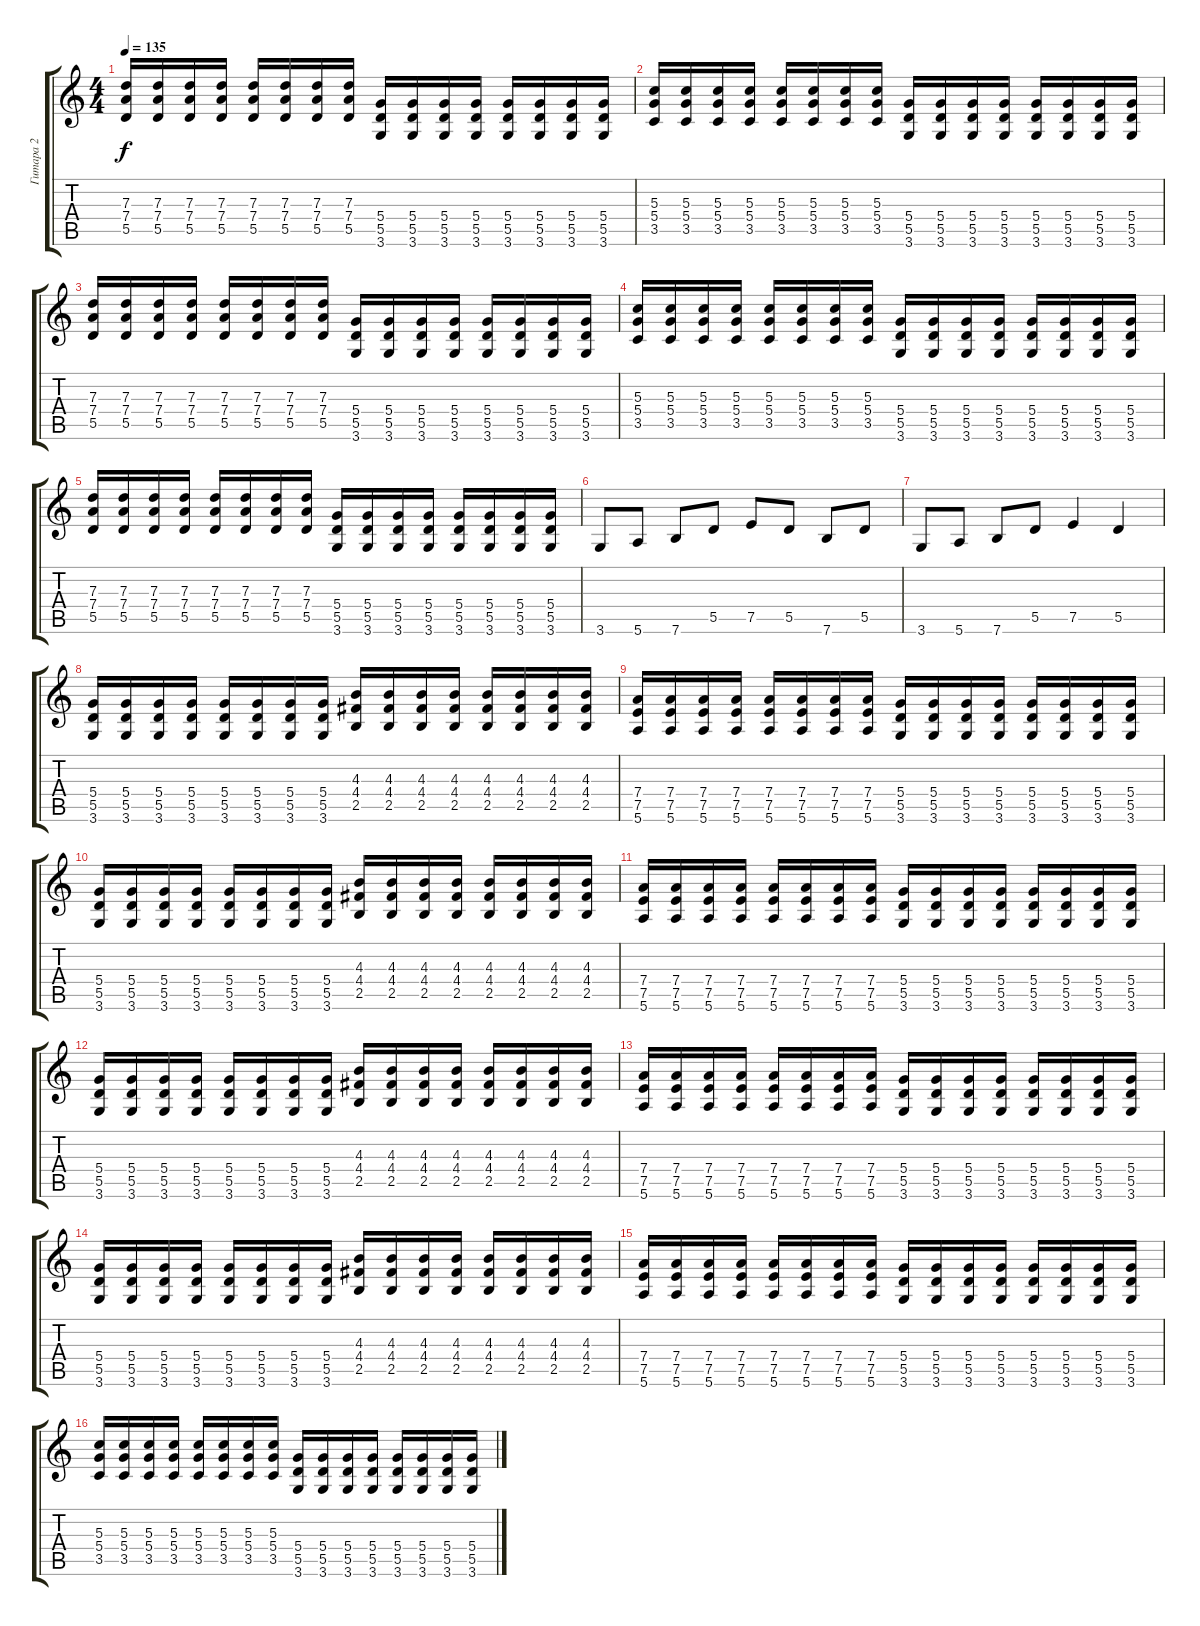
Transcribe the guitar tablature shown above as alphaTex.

\track ("Гитара 2" "Гитара 2") {instrument distortionguitar}
\staff {score tabs}
\tuning (E4 B3 G3 D3 A2 E2) {hide}
\ts (4 4)
\tempo 135
\clef g2
\ks c
(7.3 7.4 5.5).16{dy f} (7.3 7.4 5.5).16 (7.3 7.4 5.5).16 (7.3 7.4 5.5).16 (7.3 7.4 5.5).16 (7.3 7.4 5.5).16 (7.3 7.4 5.5).16 (7.3 7.4 5.5).16 (5.4 5.5 3.6).16 (5.4 5.5 3.6).16 (5.4 5.5 3.6).16 (5.4 5.5 3.6).16 (5.4 5.5 3.6).16 (5.4 5.5 3.6).16 (5.4 5.5 3.6).16 (5.4 5.5 3.6).16 |
(5.3 5.4 3.5).16 (5.3 5.4 3.5).16 (5.3 5.4 3.5).16 (5.3 5.4 3.5).16 (5.3 5.4 3.5).16 (5.3 5.4 3.5).16 (5.3 5.4 3.5).16 (5.3 5.4 3.5).16 (5.4 5.5 3.6).16 (5.4 5.5 3.6).16 (5.4 5.5 3.6).16 (5.4 5.5 3.6).16 (5.4 5.5 3.6).16 (5.4 5.5 3.6).16 (5.4 5.5 3.6).16 (5.4 5.5 3.6).16 |
(7.3 7.4 5.5).16 (7.3 7.4 5.5).16 (7.3 7.4 5.5).16 (7.3 7.4 5.5).16 (7.3 7.4 5.5).16 (7.3 7.4 5.5).16 (7.3 7.4 5.5).16 (7.3 7.4 5.5).16 (5.4 5.5 3.6).16 (5.4 5.5 3.6).16 (5.4 5.5 3.6).16 (5.4 5.5 3.6).16 (5.4 5.5 3.6).16 (5.4 5.5 3.6).16 (5.4 5.5 3.6).16 (5.4 5.5 3.6).16 |
(5.3 5.4 3.5).16 (5.3 5.4 3.5).16 (5.3 5.4 3.5).16 (5.3 5.4 3.5).16 (5.3 5.4 3.5).16 (5.3 5.4 3.5).16 (5.3 5.4 3.5).16 (5.3 5.4 3.5).16 (5.4 5.5 3.6).16 (5.4 5.5 3.6).16 (5.4 5.5 3.6).16 (5.4 5.5 3.6).16 (5.4 5.5 3.6).16 (5.4 5.5 3.6).16 (5.4 5.5 3.6).16 (5.4 5.5 3.6).16 |
(7.3 7.4 5.5).16 (7.3 7.4 5.5).16 (7.3 7.4 5.5).16 (7.3 7.4 5.5).16 (7.3 7.4 5.5).16 (7.3 7.4 5.5).16 (7.3 7.4 5.5).16 (7.3 7.4 5.5).16 (5.4 5.5 3.6).16 (5.4 5.5 3.6).16 (5.4 5.5 3.6).16 (5.4 5.5 3.6).16 (5.4 5.5 3.6).16 (5.4 5.5 3.6).16 (5.4 5.5 3.6).16 (5.4 5.5 3.6).16 |
3.6.8 5.6.8 7.6.8 5.5.8 7.5.8 5.5.8 7.6.8 5.5.8 |
3.6.8 5.6.8 7.6.8 5.5.8 7.5.4 5.5.4 |
(5.4 5.5 3.6).16 (5.4 5.5 3.6).16 (5.4 5.5 3.6).16 (5.4 5.5 3.6).16 (5.4 5.5 3.6).16 (5.4 5.5 3.6).16 (5.4 5.5 3.6).16 (5.4 5.5 3.6).16 (4.3 4.4 2.5).16 (4.3 4.4 2.5).16 (4.3 4.4 2.5).16 (4.3 4.4 2.5).16 (4.3 4.4 2.5).16 (4.3 4.4 2.5).16 (4.3 4.4 2.5).16 (4.3 4.4 2.5).16 |
(7.4 7.5 5.6).16 (7.4 7.5 5.6).16 (7.4 7.5 5.6).16 (7.4 7.5 5.6).16 (7.4 7.5 5.6).16 (7.4 7.5 5.6).16 (7.4 7.5 5.6).16 (7.4 7.5 5.6).16 (5.4 5.5 3.6).16 (5.4 5.5 3.6).16 (5.4 5.5 3.6).16 (5.4 5.5 3.6).16 (5.4 5.5 3.6).16 (5.4 5.5 3.6).16 (5.4 5.5 3.6).16 (5.4 5.5 3.6).16 |
(5.4 5.5 3.6).16 (5.4 5.5 3.6).16 (5.4 5.5 3.6).16 (5.4 5.5 3.6).16 (5.4 5.5 3.6).16 (5.4 5.5 3.6).16 (5.4 5.5 3.6).16 (5.4 5.5 3.6).16 (4.3 4.4 2.5).16 (4.3 4.4 2.5).16 (4.3 4.4 2.5).16 (4.3 4.4 2.5).16 (4.3 4.4 2.5).16 (4.3 4.4 2.5).16 (4.3 4.4 2.5).16 (4.3 4.4 2.5).16 |
(7.4 7.5 5.6).16 (7.4 7.5 5.6).16 (7.4 7.5 5.6).16 (7.4 7.5 5.6).16 (7.4 7.5 5.6).16 (7.4 7.5 5.6).16 (7.4 7.5 5.6).16 (7.4 7.5 5.6).16 (5.4 5.5 3.6).16 (5.4 5.5 3.6).16 (5.4 5.5 3.6).16 (5.4 5.5 3.6).16 (5.4 5.5 3.6).16 (5.4 5.5 3.6).16 (5.4 5.5 3.6).16 (5.4 5.5 3.6).16 |
(5.4 5.5 3.6).16 (5.4 5.5 3.6).16 (5.4 5.5 3.6).16 (5.4 5.5 3.6).16 (5.4 5.5 3.6).16 (5.4 5.5 3.6).16 (5.4 5.5 3.6).16 (5.4 5.5 3.6).16 (4.3 4.4 2.5).16 (4.3 4.4 2.5).16 (4.3 4.4 2.5).16 (4.3 4.4 2.5).16 (4.3 4.4 2.5).16 (4.3 4.4 2.5).16 (4.3 4.4 2.5).16 (4.3 4.4 2.5).16 |
(7.4 7.5 5.6).16 (7.4 7.5 5.6).16 (7.4 7.5 5.6).16 (7.4 7.5 5.6).16 (7.4 7.5 5.6).16 (7.4 7.5 5.6).16 (7.4 7.5 5.6).16 (7.4 7.5 5.6).16 (5.4 5.5 3.6).16 (5.4 5.5 3.6).16 (5.4 5.5 3.6).16 (5.4 5.5 3.6).16 (5.4 5.5 3.6).16 (5.4 5.5 3.6).16 (5.4 5.5 3.6).16 (5.4 5.5 3.6).16 |
(5.4 5.5 3.6).16 (5.4 5.5 3.6).16 (5.4 5.5 3.6).16 (5.4 5.5 3.6).16 (5.4 5.5 3.6).16 (5.4 5.5 3.6).16 (5.4 5.5 3.6).16 (5.4 5.5 3.6).16 (4.3 4.4 2.5).16 (4.3 4.4 2.5).16 (4.3 4.4 2.5).16 (4.3 4.4 2.5).16 (4.3 4.4 2.5).16 (4.3 4.4 2.5).16 (4.3 4.4 2.5).16 (4.3 4.4 2.5).16 |
(7.4 7.5 5.6).16 (7.4 7.5 5.6).16 (7.4 7.5 5.6).16 (7.4 7.5 5.6).16 (7.4 7.5 5.6).16 (7.4 7.5 5.6).16 (7.4 7.5 5.6).16 (7.4 7.5 5.6).16 (5.4 5.5 3.6).16 (5.4 5.5 3.6).16 (5.4 5.5 3.6).16 (5.4 5.5 3.6).16 (5.4 5.5 3.6).16 (5.4 5.5 3.6).16 (5.4 5.5 3.6).16 (5.4 5.5 3.6).16 |
(5.3 5.4 3.5).16 (5.3 5.4 3.5).16 (5.3 5.4 3.5).16 (5.3 5.4 3.5).16 (5.3 5.4 3.5).16 (5.3 5.4 3.5).16 (5.3 5.4 3.5).16 (5.3 5.4 3.5).16 (5.4 5.5 3.6).16 (5.4 5.5 3.6).16 (5.4 5.5 3.6).16 (5.4 5.5 3.6).16 (5.4 5.5 3.6).16 (5.4 5.5 3.6).16 (5.4 5.5 3.6).16 (5.4 5.5 3.6).16
